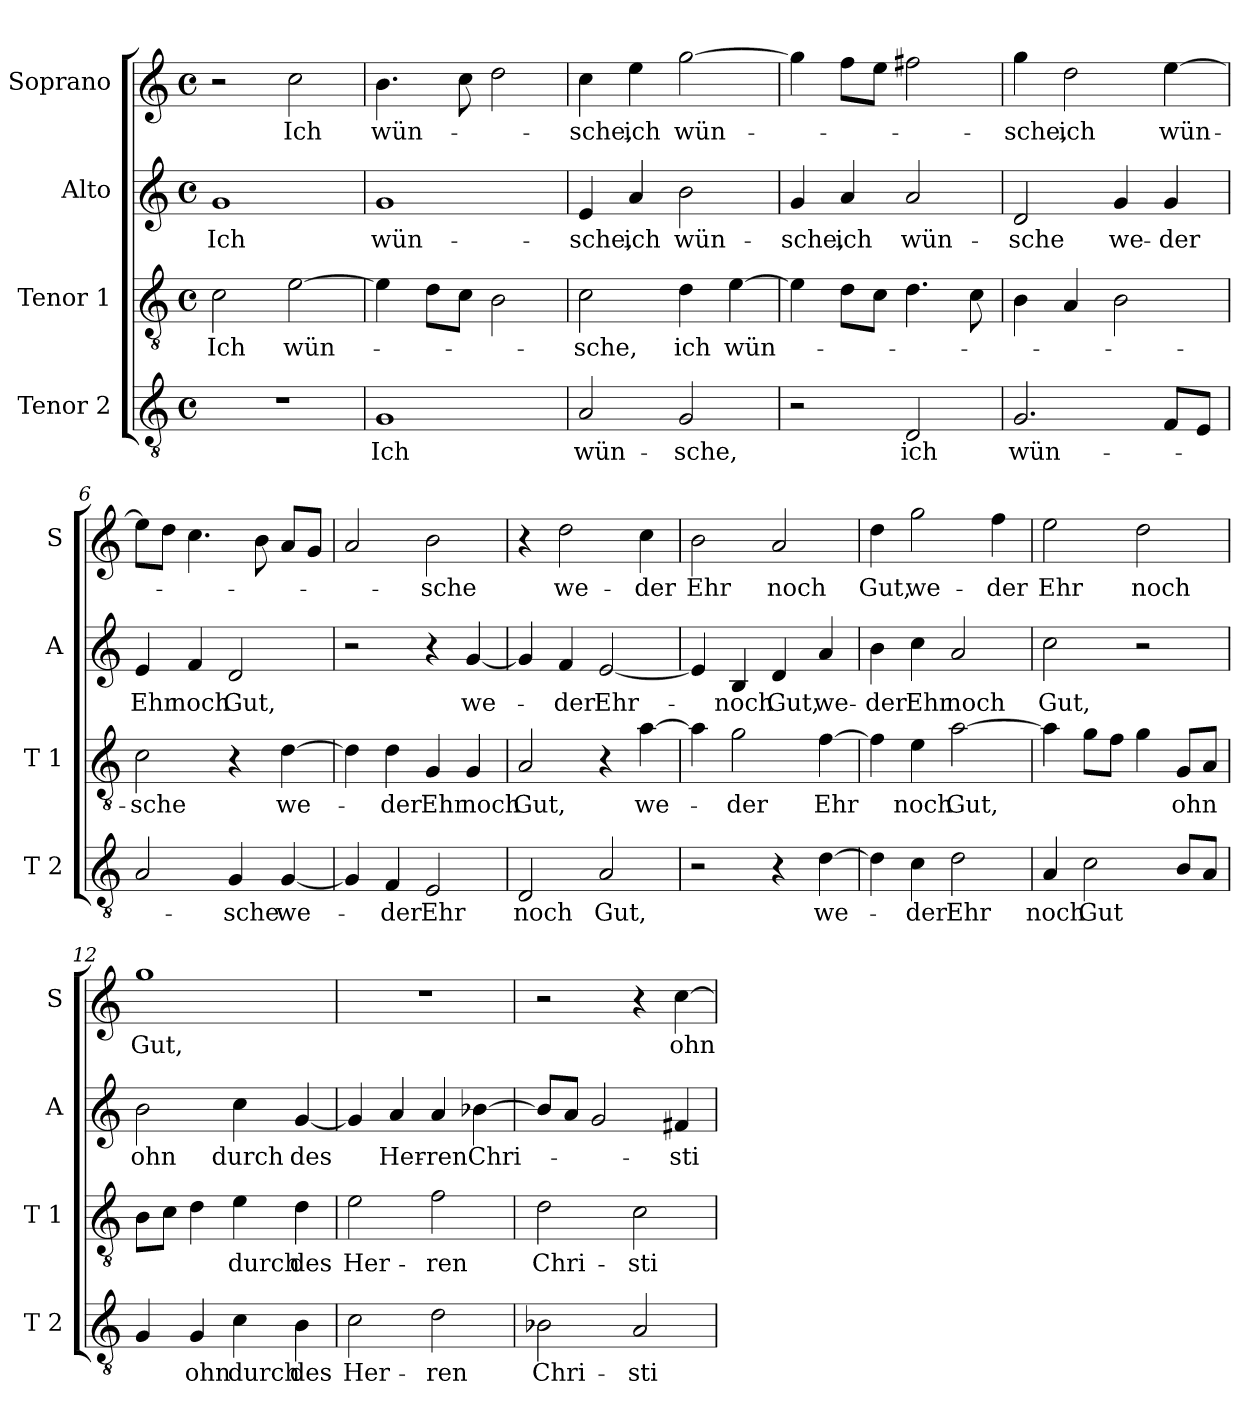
**kern	**text	**kern	**text	**kern	**text	**kern	**text
*part4	*part4	*part3	*part3	*part2	*part2	*part1	*part1
*staff4	*staff4	*staff3	*staff3	*staff2	*staff2	*staff1	*staff1
*I"Tenor 2	*	*I"Tenor 1	*	*I"Alto	*	*I"Soprano	*
*I'T 2	*	*I'T 1	*	*I'A	*	*I'S	*
*clefGv2	*	*clefGv2	*	*clefG2	*	*clefG2	*
*k[]	*	*k[]	*	*k[]	*	*k[]	*
*C:	*	*C:	*	*C:	*	*C:	*
*M4/4	*	*M4/4	*	*M4/4	*	*M4/4	*
*met(c)	*	*met(c)	*	*met(c)	*	*met(c)	*
=1	=1	=1	=1	=1	=1	=1	=1
!	!	!	!LO:LY:b	!	!LO:LY:b	!	!
1r	.	2c\	Ich	1g	Ich	2r	.
!	!	!	!LO:LY:b	!	!	!	!LO:LY:b
.	.	[2e\	wün-	.	.	2cc\	Ich
=2	=2	=2	=2	=2	=2	=2	=2
!	!LO:LY:b	!	!	!	!LO:LY:b	!	!LO:LY:b
1G	Ich	4e\]	.	1g	wün-	4.b\	wün-
.	.	8d\L	.	.	.	.	.
.	.	8c\J	.	.	.	8cc\	.
.	.	2B\	.	.	.	2dd\	.
=3	=3	=3	=3	=3	=3	=3	=3
!	!LO:LY:b	!	!LO:LY:b	!	!LO:LY:b	!	!LO:LY:b
2A/	wün-	2c\	-sche,	4e/	-sche,	4cc\	-sche,
!	!	!	!	!	!LO:LY:b	!	!LO:LY:b
.	.	.	.	4a/	ich	4ee\	ich
!	!LO:LY:b	!	!LO:LY:b	!	!LO:LY:b	!	!LO:LY:b
2G/	-sche,	4d\	ich	2b\	wün-	[2gg\	wün-
!	!	!	!LO:LY:b	!	!	!	!
.	.	[4e\	wün-	.	.	.	.
=4	=4	=4	=4	=4	=4	=4	=4
!	!	!	!	!	!LO:LY:b	!	!
2r	.	4e\]	.	4g/	-sche,	4gg\]	.
!	!	!	!	!	!LO:LY:b	!	!
.	.	8d\L	.	4a/	ich	8ff\L	.
.	.	8c\J	.	.	.	8ee\J	.
!	!LO:LY:b	!	!	!	!LO:LY:b	!	!
2D/	ich	4.d\	.	2a/	wün-	2ff#X\	.
.	.	8c\	.	.	.	.	.
=5	=5	=5	=5	=5	=5	=5	=5
!	!LO:LY:b	!	!	!	!LO:LY:b	!	!LO:LY:b
2.G/	wün-	4B\	.	2d/	-sche	4gg\	-sche,
!	!	!	!	!	!	!	!LO:LY:b
.	.	4A/	.	.	.	2dd\	ich
!	!	!	!	!	!LO:LY:b	!	!
.	.	2B\	.	4g/	we-	.	.
!	!	!	!	!	!LO:LY:b	!	!LO:LY:b
8F/L	.	.	.	4g/	-der	[4ee\	wün-
8E/J	.	.	.	.	.	.	.
!!LO:LB:g=z
=6	=6	=6	=6	=6	=6	=6	=6
!	!	!	!LO:LY:b	!	!LO:LY:b	!	!
2A/	.	2c\	-sche	4e/	Ehr	8ee\L]	.
.	.	.	.	.	.	8dd\J	.
!	!	!	!	!	!LO:LY:b	!	!
.	.	.	.	4f/	noch	4.cc\	.
!	!LO:LY:b	!	!	!	!LO:LY:b	!	!
4G/	-sche	4r	.	2d/	Gut,	.	.
.	.	.	.	.	.	8b\	.
!	!LO:LY:b	!	!LO:LY:b	!	!	!	!
[4G/	we-	[4d\	we-	.	.	8a/L	.
.	.	.	.	.	.	8g/J	.
=7	=7	=7	=7	=7	=7	=7	=7
4G/]	.	4d\]	.	2r	.	2a/	.
!	!LO:LY:b	!	!LO:LY:b	!	!	!	!
4F/	-der	4d\	-der	.	.	.	.
!	!LO:LY:b	!	!LO:LY:b	!	!	!	!LO:LY:b
2E/	Ehr	4G/	Ehr	4r	.	2b\	-sche
!	!	!	!LO:LY:b	!	!LO:LY:b	!	!
.	.	4G/	noch	[4g/	we-	.	.
=8	=8	=8	=8	=8	=8	=8	=8
!	!LO:LY:b	!	!LO:LY:b	!	!	!	!
2D/	noch	2A/	Gut,	4g/]	.	4r	.
!	!	!	!	!	!LO:LY:b	!	!LO:LY:b
.	.	.	.	4f/	-der	2dd\	we-
!	!LO:LY:b	!	!	!	!LO:LY:b	!	!
2A/	Gut,	4r	.	[2e/	Ehr-	.	.
!	!	!	!LO:LY:b	!	!	!	!LO:LY:b
.	.	[4a\	we-	.	.	4cc\	-der
=9	=9	=9	=9	=9	=9	=9	=9
!	!	!	!	!	!	!	!LO:LY:b
2r	.	4a\]	.	4e/]	.	2b\	Ehr
!	!	!	!LO:LY:b	!	!LO:LY:b	!	!
.	.	2g\	-der	4B/	-noch	.	.
!	!	!	!	!	!LO:LY:b	!	!LO:LY:b
4r	.	.	.	4d/	Gut,	2a/	noch
!	!LO:LY:b	!	!LO:LY:b	!	!LO:LY:b	!	!
[4d\	we-	[4f\	Ehr	4a/	we-	.	.
=10	=10	=10	=10	=10	=10	=10	=10
!	!	!	!	!	!LO:LY:b	!	!LO:LY:b
4d\]	.	4f\]	.	4b\	-der	4dd\	Gut,
!	!LO:LY:b	!	!LO:LY:b	!	!LO:LY:b	!	!LO:LY:b
4c\	-der	4e\	noch	4cc\	Ehr	2gg\	we-
!	!LO:LY:b	!	!LO:LY:b	!	!LO:LY:b	!	!
2d\	Ehr	[2a\	Gut,	2a/	noch	.	.
!	!	!	!	!	!	!	!LO:LY:b
.	.	.	.	.	.	4ff\	-der
=11	=11	=11	=11	=11	=11	=11	=11
!	!LO:LY:b	!	!	!	!LO:LY:b	!	!LO:LY:b
4A/	noch	4a\]	.	2cc\	Gut,	2ee\	Ehr
!	!LO:LY:b	!	!	!	!	!	!
2c\	Gut	8g\L	.	.	.	.	.
.	.	8f\J	.	.	.	.	.
!	!	!	!	!	!	!	!LO:LY:b
.	.	4g\	.	2r	.	2dd\	noch
!	!	!	!LO:LY:b	!	!	!	!
8B/L	.	8G/L	ohn	.	.	.	.
8A/J	.	8A/J	.	.	.	.	.
!!LO:LB:g=z
=12	=12	=12	=12	=12	=12	=12	=12
!	!	!	!	!	!LO:LY:b	!	!LO:LY:b
4G/	.	8B\L	.	2b\	ohn	1gg	Gut,
.	.	8c\J	.	.	.	.	.
!	!LO:LY:b	!	!	!	!	!	!
4G/	ohn	4d\	.	.	.	.	.
!	!LO:LY:b	!	!LO:LY:b	!	!LO:LY:b	!	!
4c\	durch	4e\	durch	4cc\	durch	.	.
!	!LO:LY:b	!	!LO:LY:b	!	!LO:LY:b	!	!
4B\	des	4d\	des	[4g/	des	.	.
=13	=13	=13	=13	=13	=13	=13	=13
!	!LO:LY:b	!	!LO:LY:b	!	!	!	!
2c\	Her-	2e\	Her-	4g/]	.	1r	.
!	!	!	!	!	!LO:LY:b	!	!
.	.	.	.	4a/	Her-	.	.
!	!LO:LY:b	!	!LO:LY:b	!	!LO:LY:b	!	!
2d\	-ren	2f\	-ren	4a/	-ren	.	.
!	!	!	!	!	!LO:LY:b	!	!
.	.	.	.	[4b-X\	Chri-	.	.
=14	=14	=14	=14	=14	=14	=14	=14
!	!LO:LY:b	!	!LO:LY:b	!	!	!	!
2B-X\	Chri-	2d\	Chri-	8b-/L]	.	2r	.
.	.	.	.	8a/J	.	.	.
.	.	.	.	2g/	.	.	.
!	!LO:LY:b	!	!LO:LY:b	!	!	!	!
2A/	-sti	2c\	-sti	.	.	4r	.
!	!	!	!	!	!LO:LY:b	!	!LO:LY:b
.	.	.	.	4f#X/	-sti	[4cc\	ohn
=	=	=	=	=	=	=	=
*-	*-	*-	*-	*-	*-	*-	*-
